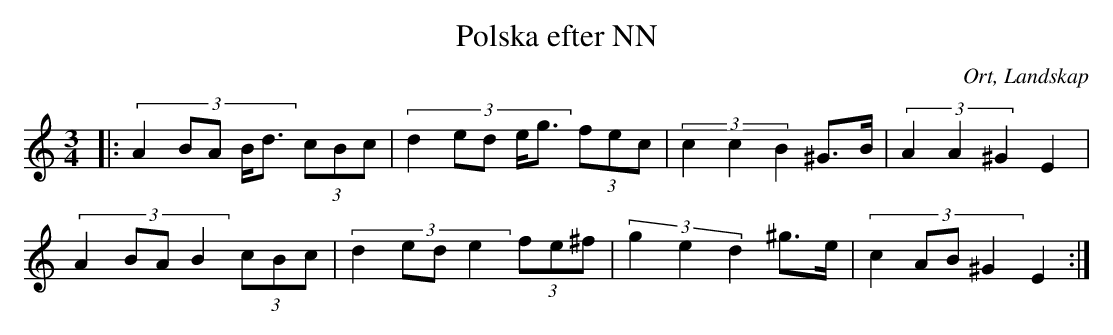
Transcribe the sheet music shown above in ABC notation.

X:1
T:Polska efter NN
O:Ort, Landskap
M:3/4
L:1/8
K:C
|: (3:2:5 A2 BA B<d (3cBc| (3:2:5 d2 ed e<g (3fec|(3:2:3 c2 c2 B2 ^G>B|(3:2:3 A2 A2 ^G2 E2|
(3:2:4 A2 BA B2 (3cBc| (3:2:4 d2 ed e2 (3fe^f|(3:2:3 g2 e2 d2 ^g>e|(3:2:4 c2 AB ^G2 E2:|
